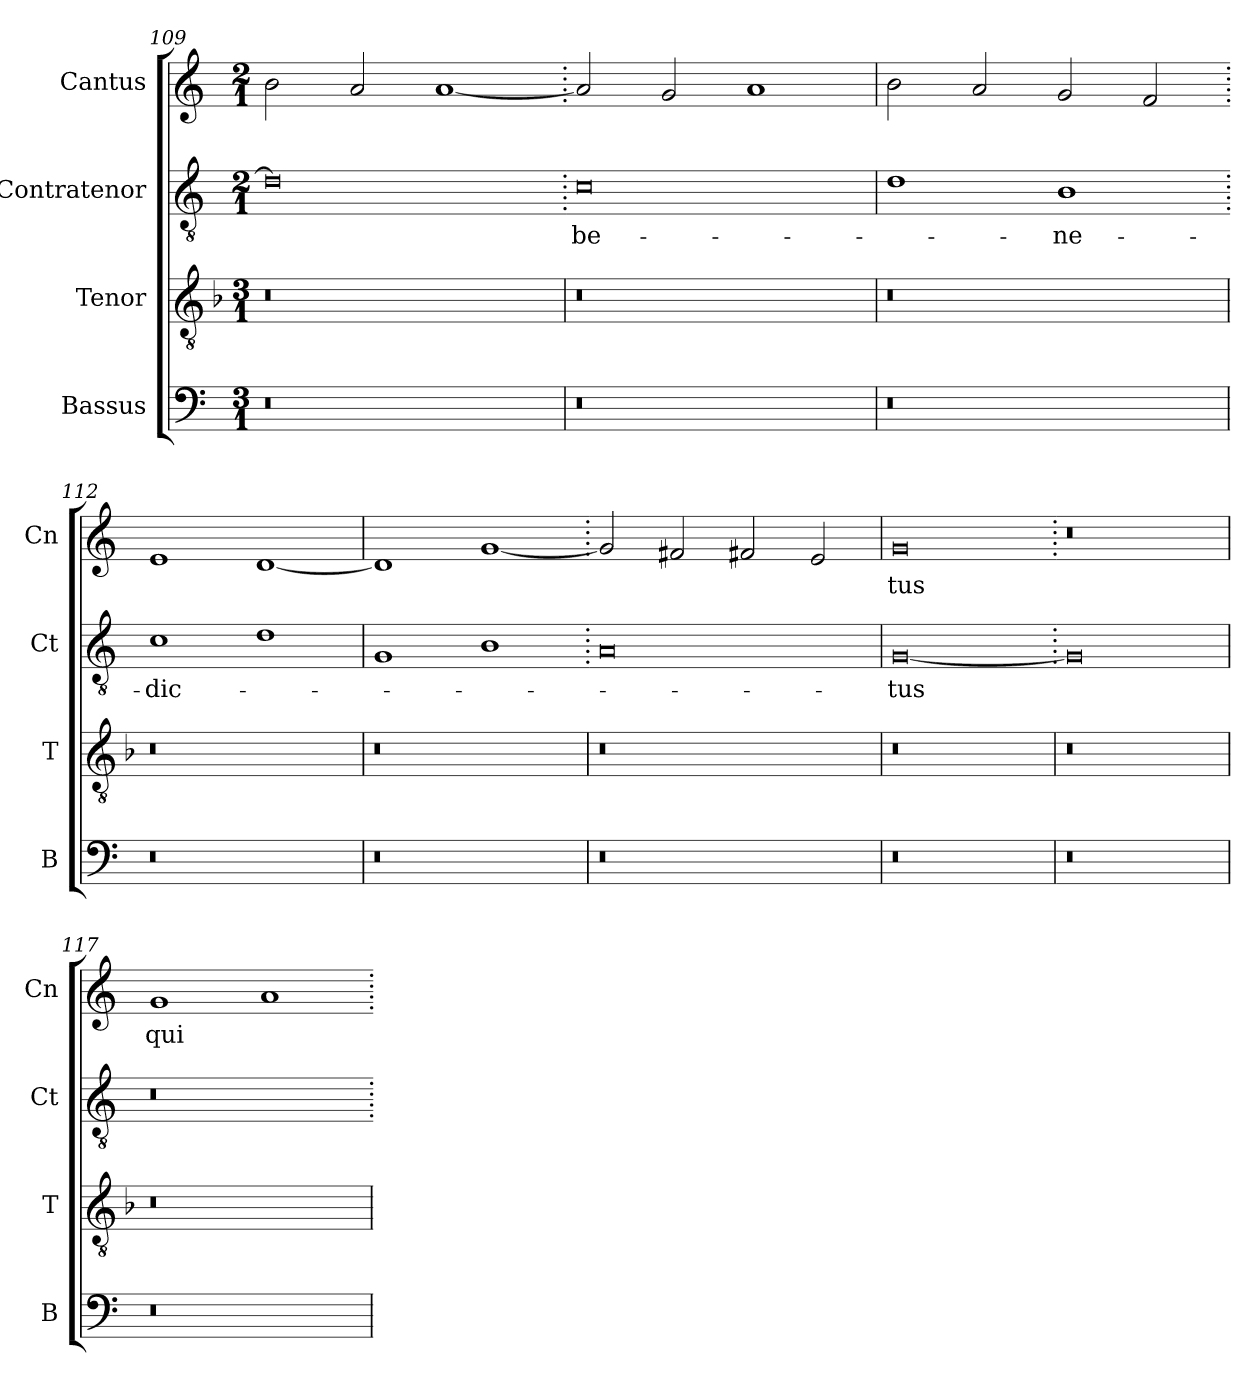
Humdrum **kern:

**kern	**kern	**kern	**text	**kern	**text
*part4	*part3	*part2	*part2	*part1	*part1
*staff4	*staff3	*staff2	*staff2	*staff1	*staff1
*I"Bassus	*I"Tenor	*I"Contratenor	*	*I"Cantus	*
*I'B	*I'T	*I'Ct	*	*I'Cn	*
*clefF4	*clefGv2	*clefGv2	*	*clefG2	*
*k[]	*k[b-]	*k[]	*	*k[]	*
*M3/1	*M3/1	*M2/1	*	*M2/1	*
=109	=109	=109	=109	=109	=109
0r	0r	0d]	.	2b\	.
.	.	.	.	2a/	.
.	.	.	.	[1a	.
=110	=110	=110.	=110.	=110.	=110.
0r	0r	0c	be-	2a/]	.
.	.	.	.	2g/	.
.	.	.	.	1a	.
=111	=111	=111	=111	=111	=111
0r	0r	1d	.	2b\	.
.	.	.	.	2a/	.
.	.	1B	-ne-	2g/	.
.	.	.	.	2f/	.
=112	=112	=112.	=112.	=112.	=112.
0r	0r	1c	-dic-	1e	.
.	.	1d	.	[1d	.
=113	=113	=113	=113	=113	=113
0r	0r	1G	.	1d]	.
.	.	1B	.	[1g	.
=114	=114	=114.	=114.	=114.	=114.
0r	0r	0A	.	2g/]	.
.	.	.	.	2f#X/	.
.	.	.	.	2f#X/	.
.	.	.	.	2e/	.
=115	=115	=115	=115	=115	=115
0r	0r	[0G	-tus	0g	-tus
=116	=116	=116.	=116.	=116.	=116.
0r	0r	0G]	.	0r	.
=117	=117	=117	=117	=117	=117
0r	0r	0r	.	1g	qui
.	.	.	.	1a	.
=	=	=.	=.	=.	=.
*-	*-	*-	*-	*-	*-
